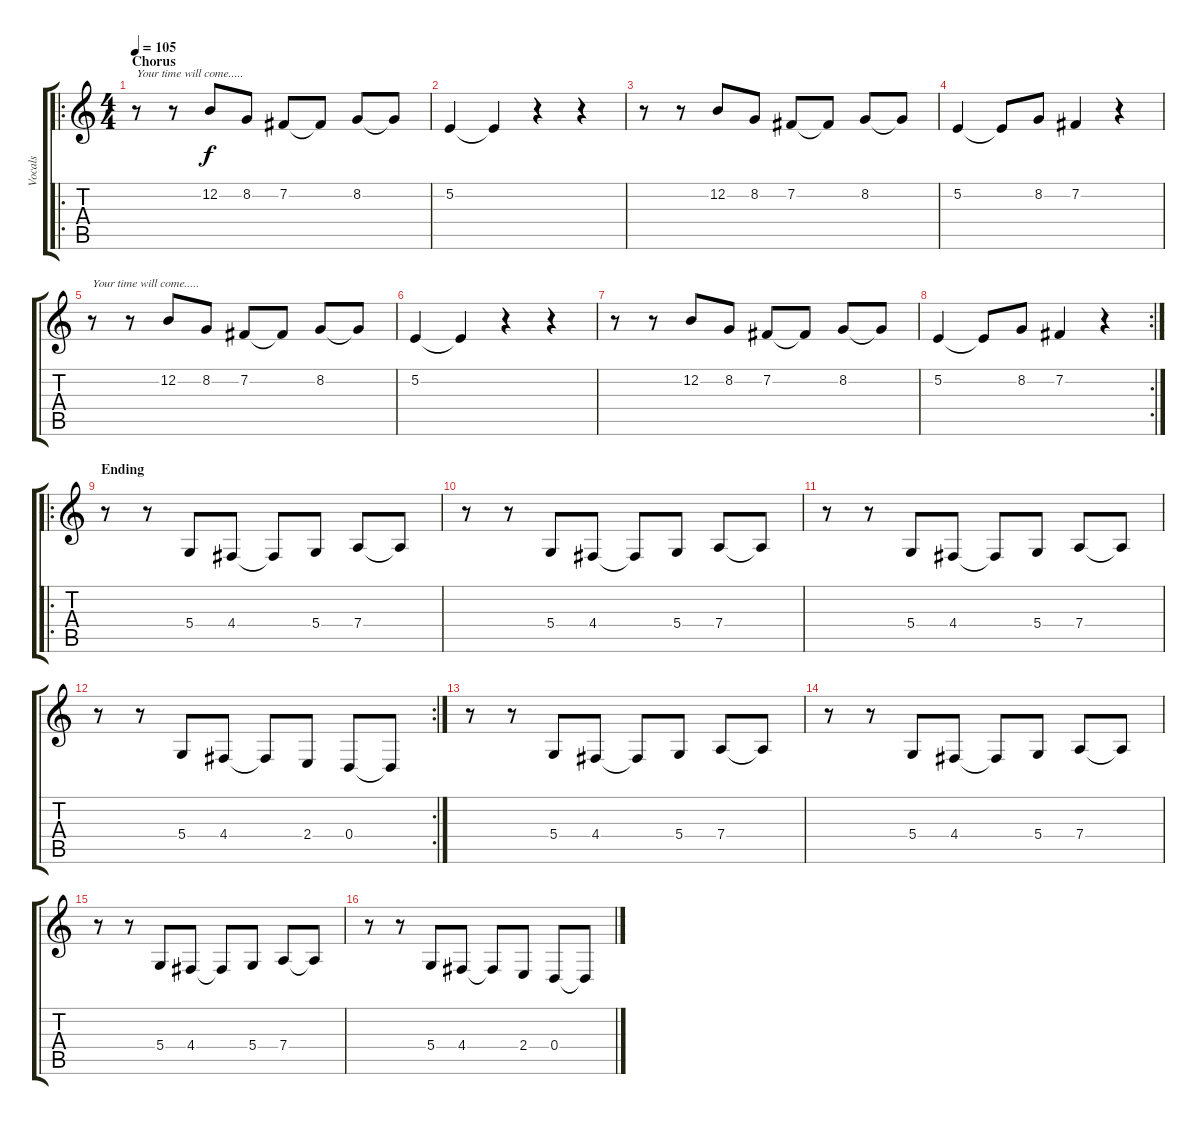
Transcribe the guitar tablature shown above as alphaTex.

\track ("Vocals" "Vocals") {instrument lead6voice}
\staff {score tabs}
\tuning (E4 B3 G3 D3 A2 E2) {hide}
\ro
\ts (4 4)
\section ("" "Chorus")
\tempo 105
\clef g2
\ks c
r.8{txt "Your time will come....." dy f} r.8 12.2.8 8.2.8 7.2.8 7.2{t}.8 8.2.8 8.2{t}.8 |
5.2.4 5.2{t}.4 r.4 r.4 |
r.8 r.8 12.2.8 8.2.8 7.2.8 7.2{t}.8 8.2.8 8.2{t}.8 |
5.2.4 5.2{t}.8 8.2.8 7.2.4 r.4 |
r.8{txt "Your time will come....."} r.8 12.2.8 8.2.8 7.2.8 7.2{t}.8 8.2.8 8.2{t}.8 |
5.2.4 5.2{t}.4 r.4 r.4 |
r.8 r.8 12.2.8 8.2.8 7.2.8 7.2{t}.8 8.2.8 8.2{t}.8 |
\rc 2
5.2.4 5.2{t}.8 8.2.8 7.2.4 r.4 |
\ro
\section ("" "Ending")
r.8 r.8 5.4.8 4.4.8 4.4{t}.8 5.4.8 7.4.8 7.4{t}.8 |
r.8 r.8 5.4.8 4.4.8 4.4{t}.8 5.4.8 7.4.8 7.4{t}.8 |
r.8 r.8 5.4.8 4.4.8 4.4{t}.8 5.4.8 7.4.8 7.4{t}.8 |
\rc 2
r.8 r.8 5.4.8 4.4.8 4.4{t}.8 2.4.8 0.4.8 0.4{t}.8 |
r.8 r.8 5.4.8 4.4.8 4.4{t}.8 5.4.8 7.4.8 7.4{t}.8 |
r.8 r.8 5.4.8 4.4.8 4.4{t}.8 5.4.8 7.4.8 7.4{t}.8 |
r.8 r.8 5.4.8 4.4.8 4.4{t}.8 5.4.8 7.4.8 7.4{t}.8 |
r.8 r.8 5.4.8 4.4.8 4.4{t}.8 2.4.8 0.4.8 0.4{t}.8
